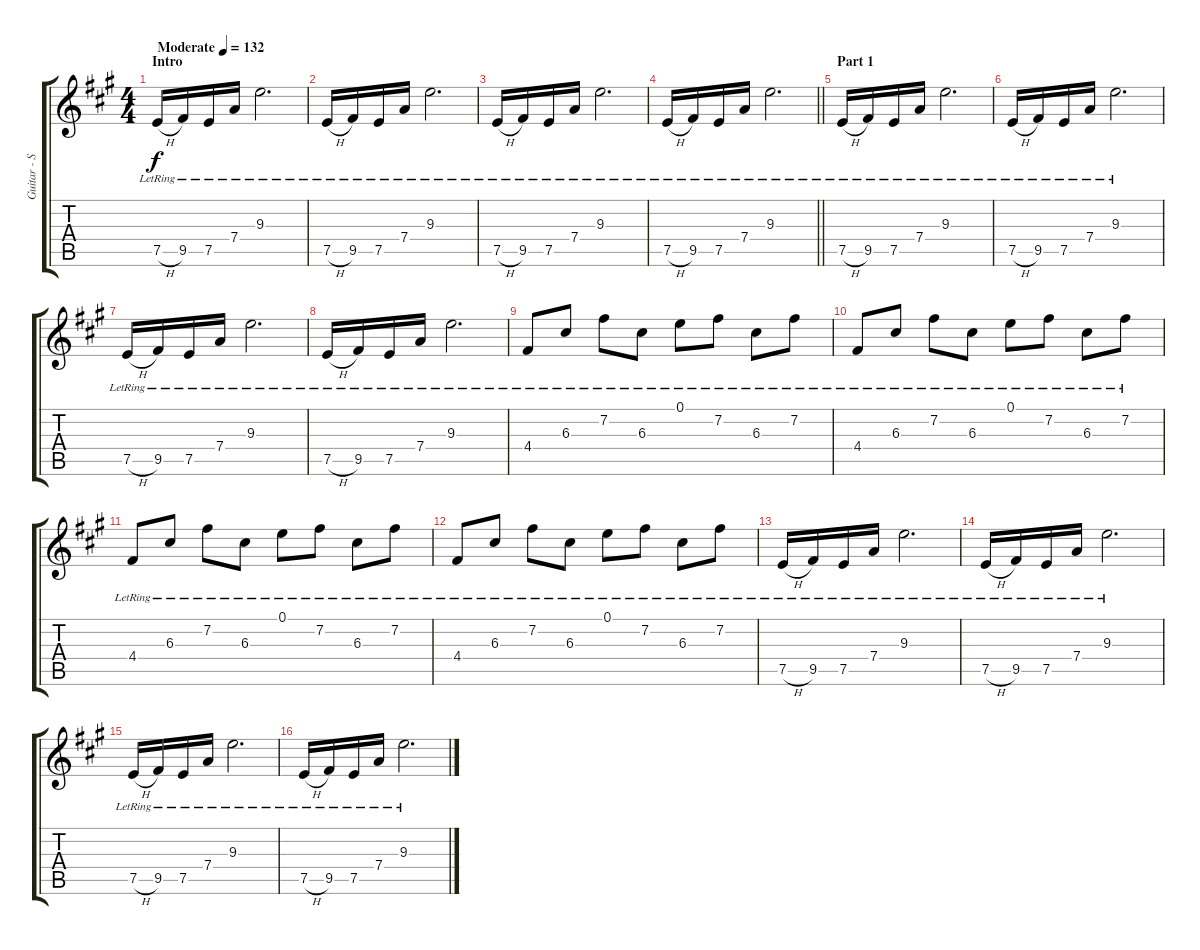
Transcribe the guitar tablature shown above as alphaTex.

\track ("Guitar - Simon Neil" "Guitar - S") {instrument electricguitarclean}
\staff {score tabs}
\tuning (E4 B3 G3 D3 A2 D2) {hide}
\ts (4 4)
\section ("" "Intro")
\tempo (132 "Moderate")
\clef g2
\ks a
7.5{h lr}.16{dy f instrument electricguitarclean} 9.5{lr}.16 7.5{lr}.16 7.4{lr}.16 9.3{lr}.2{d} |
7.5{h lr}.16 9.5{lr}.16 7.5{lr}.16 7.4{lr}.16 9.3{lr}.2{d} |
7.5{h lr}.16 9.5{lr}.16 7.5{lr}.16 7.4{lr}.16 9.3{lr}.2{d} |
\barLineRight lightlight
7.5{h lr}.16 9.5{lr}.16 7.5{lr}.16 7.4{lr}.16 9.3{lr}.2{d} |
\section ("" "Part 1")
7.5{h lr}.16 9.5{lr}.16 7.5{lr}.16 7.4{lr}.16 9.3{lr}.2{d} |
7.5{h lr}.16 9.5{lr}.16 7.5{lr}.16 7.4{lr}.16 9.3{lr}.2{d} |
7.5{h lr}.16 9.5{lr}.16 7.5{lr}.16 7.4{lr}.16 9.3{lr}.2{d} |
7.5{h lr}.16 9.5{lr}.16 7.5{lr}.16 7.4{lr}.16 9.3{lr}.2{d} |
4.4{lr}.8{volume 12} 6.3{lr}.8 7.2{lr}.8 6.3{lr}.8 0.1{lr}.8 7.2{lr}.8 6.3{lr}.8 7.2{lr}.8 |
4.4{lr}.8 6.3{lr}.8 7.2{lr}.8 6.3{lr}.8 0.1{lr}.8 7.2{lr}.8 6.3{lr}.8 7.2{lr}.8 |
4.4{lr}.8 6.3{lr}.8 7.2{lr}.8 6.3{lr}.8 0.1{lr}.8 7.2{lr}.8 6.3{lr}.8 7.2{lr}.8 |
4.4{lr}.8 6.3{lr}.8 7.2{lr}.8 6.3{lr}.8 0.1{lr}.8 7.2{lr}.8 6.3{lr}.8 7.2{lr}.8 |
7.5{h lr}.16 9.5{lr}.16 7.5{lr}.16 7.4{lr}.16 9.3{lr}.2{d} |
7.5{h lr}.16 9.5{lr}.16 7.5{lr}.16 7.4{lr}.16 9.3{lr}.2{d} |
7.5{h lr}.16 9.5{lr}.16 7.5{lr}.16 7.4{lr}.16 9.3{lr}.2{d} |
7.5{h lr}.16 9.5{lr}.16 7.5{lr}.16 7.4{lr}.16 9.3{lr}.2{d}
